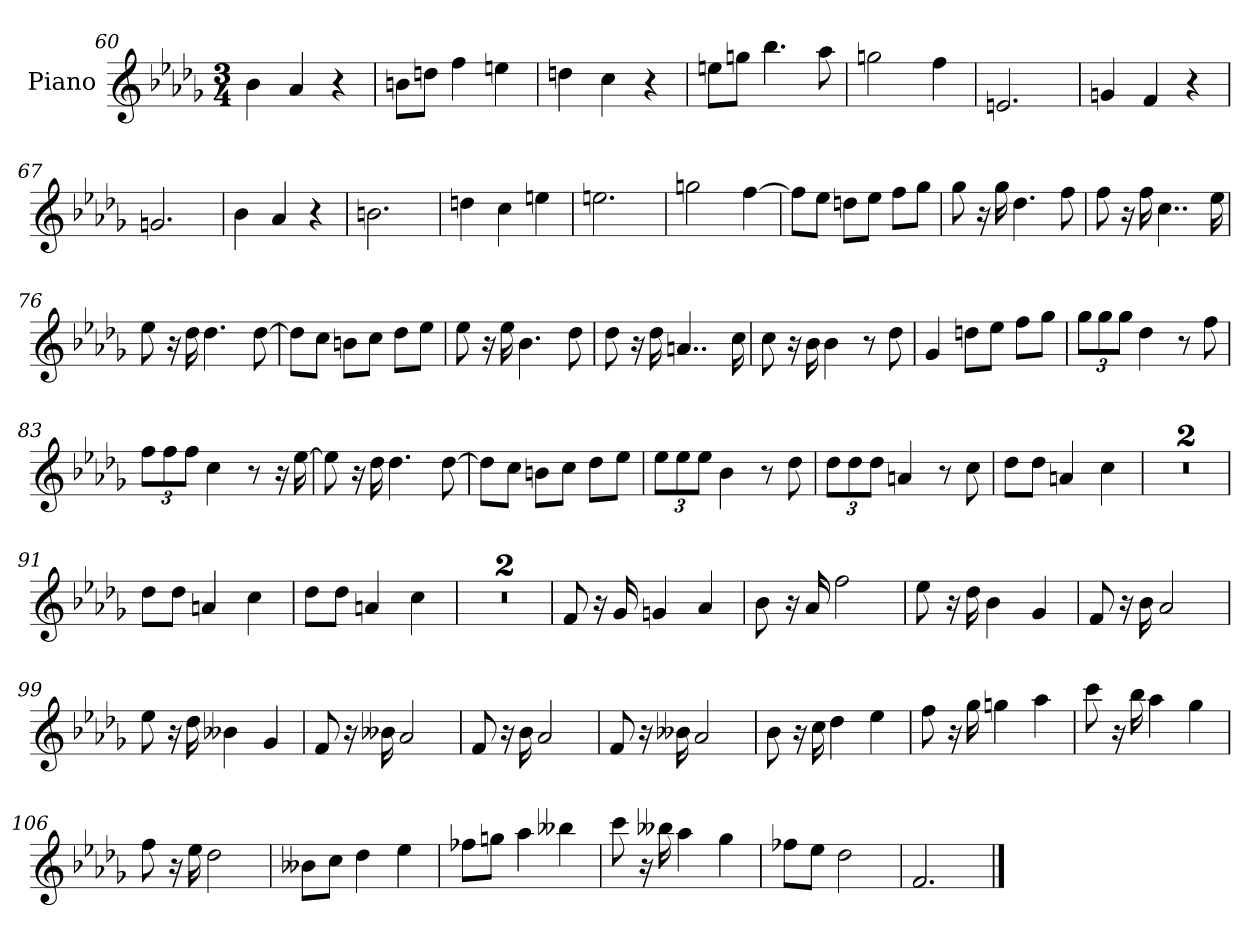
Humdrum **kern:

**kern
*part1
*staff1
*I"Piano
*I'Pno
*clefG2
*k[b-e-a-d-g-]
*D-:
*M3/4
=60
4b-
4a-
4r
=61
8bn\L
8ddn\J
4ff
4een
=62
4ddn
4cc
4r
=63
8een\L
8ggn\J
4.bb-
8aa-
=64
2ggn
4ff
=65
2.en
=66
4gn
4f
4r
=67
2.gn
=68
4b-
4a-
4r
=69
2.bn
=70
4ddn
4cc
4een
=71
2.een
=72
2ggn
[4ff
=73
8ff\L]
8ee-\J
8ddn\L
8ee-\J
8ff\L
8gg-\J
=74
8gg-
16r
16gg-
4.dd-
8ff
=75
8ff
16r
16ff
4..cc
16ee-
=76
8ee-
16r
16dd-
4.dd-
[8dd-
=77
8dd-\L]
8cc\J
8bn\L
8cc\J
8dd-\L
8ee-\J
=78
8ee-
16r
16ee-
4.b-
8dd-
=79
8dd-
16r
16dd-
4..an
16cc
=80
8cc
16r
16b-
4b-
8r
8dd-
=81
4g-
8ddn\L
8ee-\J
8ff\L
8gg-\J
=82
12gg-\L
12gg-\
12gg-\J
4dd-
8r
8ff
=83
12ff\L
12ff\
12ff\J
4cc
8r
16r
[16ee-
=84
8ee-]
16r
16dd-
4.dd-
[8dd-
=85
8dd-\L]
8cc\J
8bn\L
8cc\J
8dd-\L
8ee-\J
=86
12ee-\L
12ee-\
12ee-\J
4b-
8r
8dd-
=87
12dd-\L
12dd-\
12dd-\J
4an
8r
8cc
=88
8dd-\L
8dd-\J
4an
4cc
=89
2.r
=90
2.r
=91
8dd-\L
8dd-\J
4an
4cc
=92
8dd-\L
8dd-\J
4an
4cc
=93
2.r
=94
2.r
=95
8f
16r
16g-
4gn
4a-
=96
8b-
16r
16a-
2ff
=97
8ee-
16r
16dd-
4b-
4g-
=98
8f
16r
16b-
2a-
=99
8ee-
16r
16dd-
4b--X
4g-
=100
8f
16r
16b--X
2a-
=101
8f
16r
16b-
2a-
=102
8f
16r
16b--X
2a-
=103
8b-
16r
16cc
4dd-
4ee-
=104
8ff
16r
16gg-
4ggn
4aa-
=105
8ccc
16r
16bb-
4aa-
4gg-
=106
8ff
16r
16ee-
2dd-
=107
8b--X\L
8cc\J
4dd-
4ee-
=108
8ff-X\L
8ggn\J
4aa-
4bb--X
=109
8ccc
16r
16bb--X
4aa-
4gg-
=110
8ff-X\L
8ee-\J
2dd-
=111
2.f
==
*-
